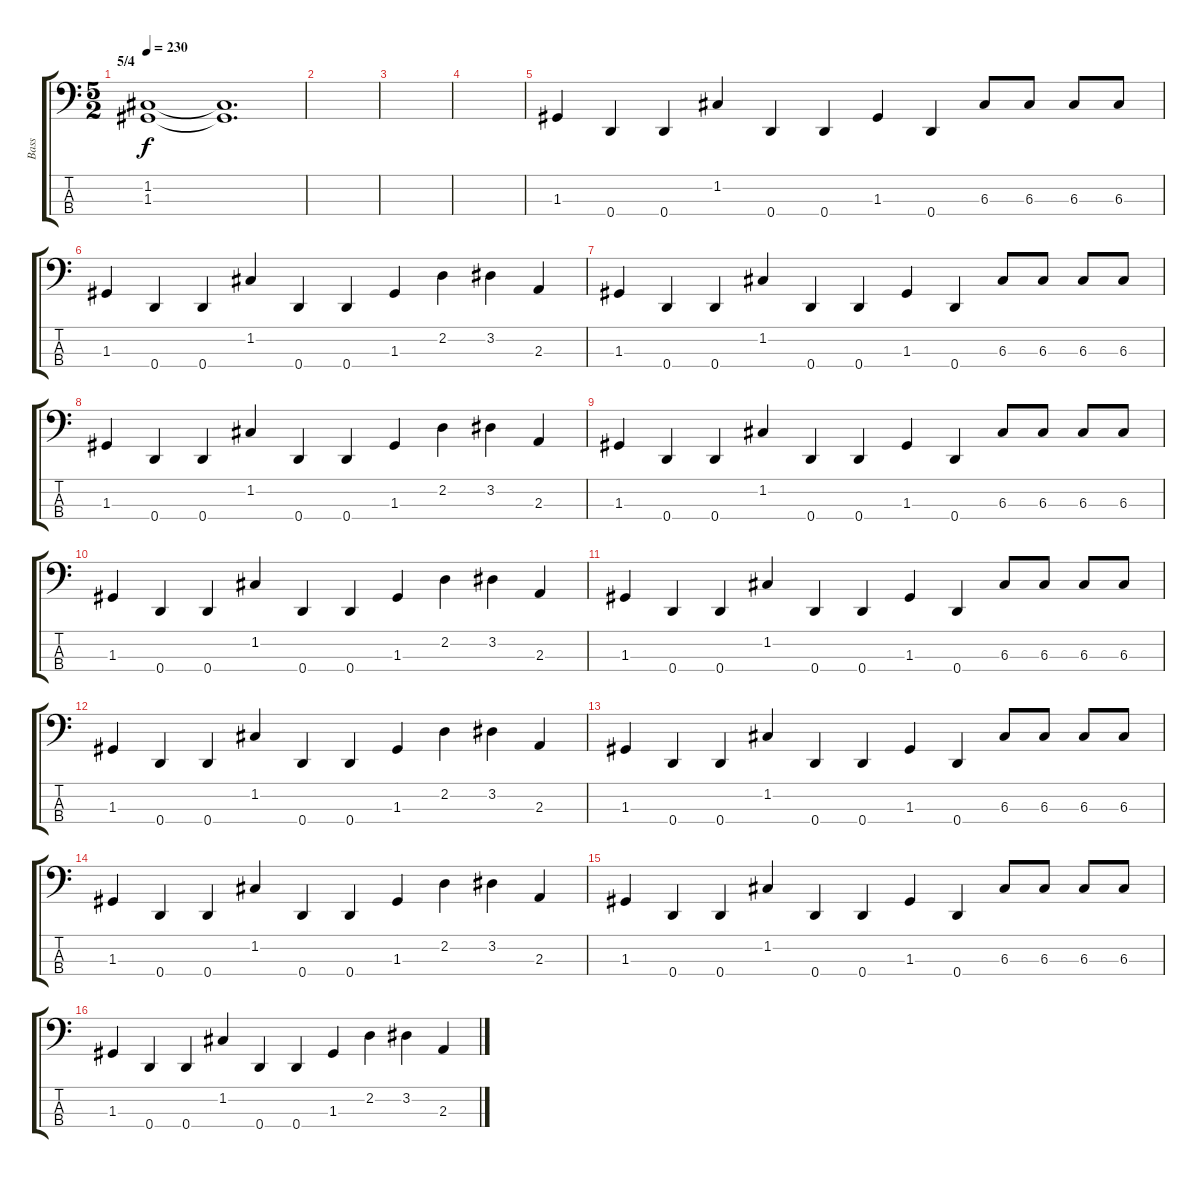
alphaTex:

\track ("Bass" "Bass") {instrument electricbasspick}
\staff {score tabs}
\tuning (F2 C2 G1 D1) {hide}
\ts (5 2)
\section ("" "5/4")
\tempo 230
\clef f4
\ks c
(1.2 1.3).1{dy f} (1.2{t} 1.3{t}).1{d} |
|
|
|
1.3.4 0.4.4 0.4.4 1.2.4 0.4.4 0.4.4 1.3.4 0.4.4 6.3.8 6.3.8 6.3.8 6.3.8 |
1.3.4 0.4.4 0.4.4 1.2.4 0.4.4 0.4.4 1.3.4 2.2.4 3.2.4 2.3.4 |
1.3.4 0.4.4 0.4.4 1.2.4 0.4.4 0.4.4 1.3.4 0.4.4 6.3.8 6.3.8 6.3.8 6.3.8 |
1.3.4 0.4.4 0.4.4 1.2.4 0.4.4 0.4.4 1.3.4 2.2.4 3.2.4 2.3.4 |
1.3.4 0.4.4 0.4.4 1.2.4 0.4.4 0.4.4 1.3.4 0.4.4 6.3.8 6.3.8 6.3.8 6.3.8 |
1.3.4 0.4.4 0.4.4 1.2.4 0.4.4 0.4.4 1.3.4 2.2.4 3.2.4 2.3.4 |
1.3.4 0.4.4 0.4.4 1.2.4 0.4.4 0.4.4 1.3.4 0.4.4 6.3.8 6.3.8 6.3.8 6.3.8 |
1.3.4 0.4.4 0.4.4 1.2.4 0.4.4 0.4.4 1.3.4 2.2.4 3.2.4 2.3.4 |
1.3.4 0.4.4 0.4.4 1.2.4 0.4.4 0.4.4 1.3.4 0.4.4 6.3.8 6.3.8 6.3.8 6.3.8 |
1.3.4 0.4.4 0.4.4 1.2.4 0.4.4 0.4.4 1.3.4 2.2.4 3.2.4 2.3.4 |
1.3.4 0.4.4 0.4.4 1.2.4 0.4.4 0.4.4 1.3.4 0.4.4 6.3.8 6.3.8 6.3.8 6.3.8 |
1.3.4 0.4.4 0.4.4 1.2.4 0.4.4 0.4.4 1.3.4 2.2.4 3.2.4 2.3.4
